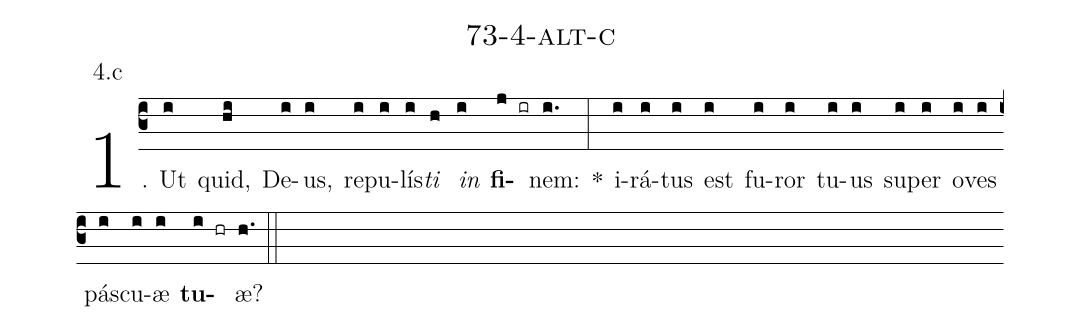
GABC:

name: 73-4-alt-c;
annotation: 4.c;
%%
(c3)1. Ut(i) quid,(hi) De(i)us,(i) re(i)pu(i)lís(i)<i>ti</i>(h) <i>in</i>(i) <b>fi</b>(j ir)nem:(i.) *(:) i(i)rá(i)tus(i) est(i) fu(i)ror(i) tu(i)us(i) su(i)per(i) o(i)ves(i) pás(i)cu(i)æ(i) <b>tu</b>(i hr)æ?(h.) (::)
